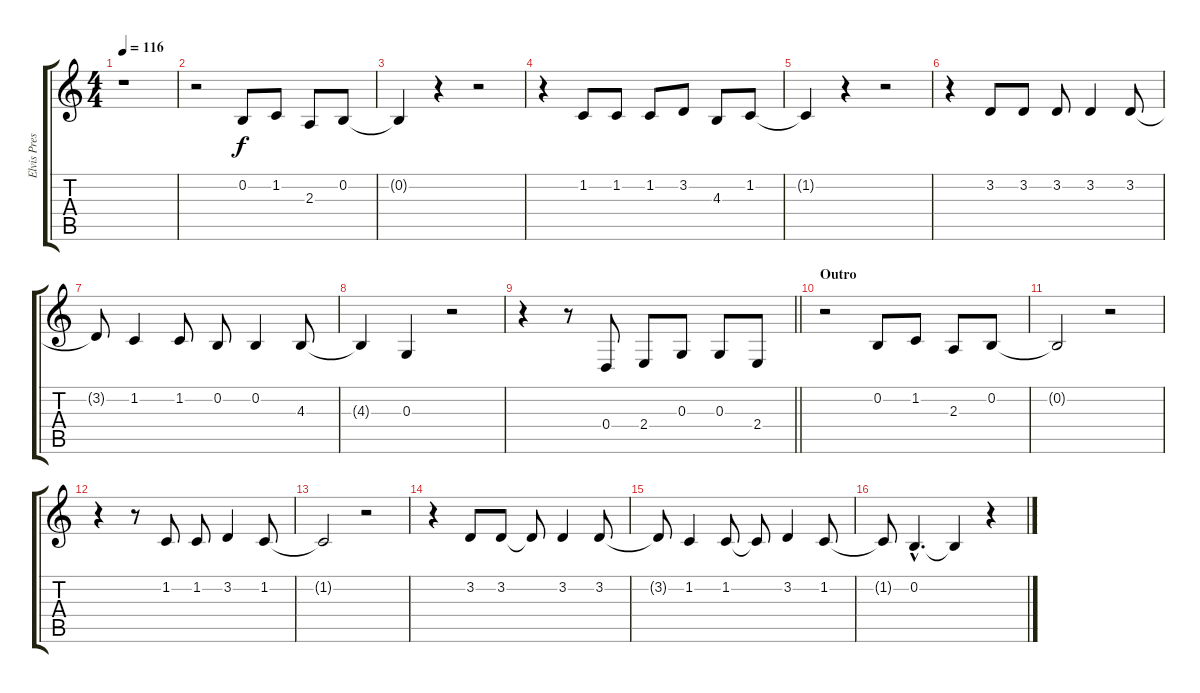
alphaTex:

\track ("Elvis Presley" "Elvis Pres") {instrument honkytonkpiano}
\staff {score tabs}
\tuning (E4 B3 G3 D3 A2 E2) {hide}
\ts (4 4)
\tempo 116
\clef g2
\ks c
r.1{dy f} |
r.2 0.2.8 1.2.8 2.3.8 0.2.8 |
0.2{t}.4 r.4 r.2 |
r.4 1.2.8 1.2.8 1.2.8 3.2.8 4.3.8 1.2.8 |
1.2{t}.4 r.4 r.2 |
r.4 3.2.8 3.2.8 3.2.8 3.2.4 3.2.8 |
3.2{t}.8 1.2.4 1.2.8 0.2.8 0.2.4 4.3.8 |
4.3{t}.4 0.3.4 r.2 |
\barLineRight lightlight
r.4 r.8 0.4.8 2.4.8 0.3.8 0.3.8 2.4.8 |
\section ("" "Outro")
r.2 0.2.8 1.2.8 2.3.8 0.2.8 |
0.2{t}.2 r.2 |
r.4 r.8 1.2.8 1.2.8 3.2.4 1.2.8 |
1.2{t}.2 r.2 |
r.4 3.2.8 3.2.8 3.2{t}.8 3.2.4 3.2.8 |
3.2{t}.8 1.2.4 1.2.8 1.2{t}.8 3.2.4 1.2.8 |
1.2{t}.8 0.2{hac}.4{d} 0.2{t}.4 r.4
